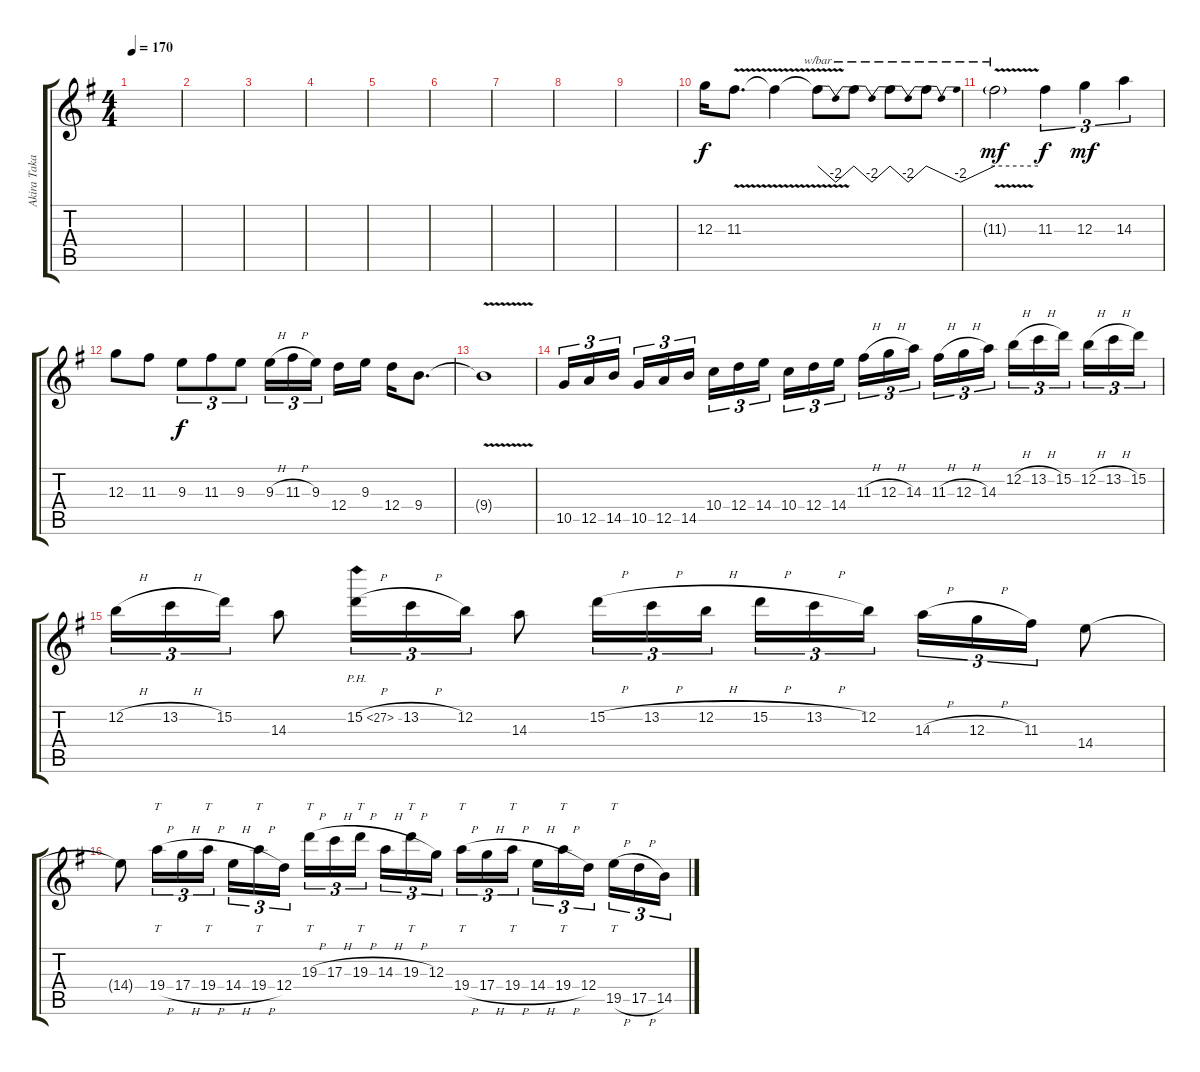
\track ("Akira Takasaki Lead 1" "Akira Taka") {instrument distortionguitar}
\staff {score tabs}
\tuning (E4 B3 G3 D3 A2 E2) {hide}
\ts (4 4)
\tempo 170
\clef g2
\ks eminor
|
|
|
|
|
|
|
|
|
12.3.16 11.3{v}.8{d} 11.3{v t}.4 11.3{t}.8{tbe (dip default 0 0 30 -8 60 0)} 11.3{t}.8{tbe (dip default 0 0 30 -8 60 0)} 11.3{t}.8{tbe (dip default 0 0 30 -8 60 0)} 11.3{t}.8{tbe (dip default 0 0 30 -8 60 0)} |
11.3{v g}.2{tbe (hold default 0 0 60 0) dy mf} 11.3.4{tu (3 2) dy f} 12.3.4{tu (3 2) dy mf} 14.3.4{tu (3 2)} |
12.3.8 11.3.8 9.3.8{tu (3 2) dy f} 11.3.8{tu (3 2)} 9.3.8{tu (3 2)} 9.3{h}.16{tu (3 2)} 11.3{h}.16{tu (3 2)} 9.3.16{tu (3 2) beam splitsecondary} 12.4.16 9.3.16 12.4.16 9.4.8{d} |
9.4{v t}.1 |
10.5.16{tu (3 2)} 12.5.16{tu (3 2)} 14.5.16{tu (3 2) beam splitsecondary} 10.5.16{tu (3 2)} 12.5.16{tu (3 2)} 14.5.16{tu (3 2)} 10.4.16{tu (3 2)} 12.4.16{tu (3 2)} 14.4.16{tu (3 2) beam splitsecondary} 10.4.16{tu (3 2)} 12.4.16{tu (3 2)} 14.4.16{tu (3 2)} 11.3{h}.16{tu (3 2)} 12.3{h}.16{tu (3 2)} 14.3.16{tu (3 2) beam splitsecondary} 11.3{h}.16{tu (3 2)} 12.3{h}.16{tu (3 2)} 14.3.16{tu (3 2)} 12.2{h}.16{tu (3 2)} 13.2{h}.16{tu (3 2)} 15.2.16{tu (3 2) beam splitsecondary} 12.2{h}.16{tu (3 2)} 13.2{h}.16{tu (3 2)} 15.2.16{tu (3 2)} |
12.2{h}.16{tu (3 2)} 13.2{h}.16{tu (3 2)} 15.2.16{tu (3 2)} 14.3.8 15.2{ph 12 h}.16{tu (3 2)} 13.2{h}.16{tu (3 2)} 12.2.16{tu (3 2)} 14.3.8 15.2{h}.16{tu (3 2)} 13.2{h}.16{tu (3 2)} 12.2{h}.16{tu (3 2) beam splitsecondary} 15.2{h}.16{tu (3 2)} 13.2{h}.16{tu (3 2)} 12.2.16{tu (3 2)} 14.3{h}.16{tu (3 2)} 12.3{h}.16{tu (3 2)} 11.3.16{tu (3 2)} 14.4.8 |
14.4{t}.8 19.4{h}.16{tt tu (3 2)} 17.4{h}.16{tu (3 2)} 19.4{h}.16{tt tu (3 2)} 14.4{h}.16{tu (3 2)} 19.4{h}.16{tt tu (3 2)} 12.4.16{tu (3 2) beam splitsecondary} 19.3{h}.16{tt tu (3 2)} 17.3{h}.16{tu (3 2)} 19.3{h}.16{tt tu (3 2)} 14.3{h}.16{tu (3 2)} 19.3{h}.16{tt tu (3 2)} 12.3.16{tu (3 2) beam splitsecondary} 19.4{h}.16{tt tu (3 2)} 17.4{h}.16{tu (3 2)} 19.4{h}.16{tt tu (3 2)} 14.4{h}.16{tu (3 2)} 19.4{h}.16{tt tu (3 2)} 12.4.16{tu (3 2) beam splitsecondary} 19.5{h}.16{tt tu (3 2)} 17.5{h}.16{tu (3 2)} 14.5{h}.16{tu (3 2)}
